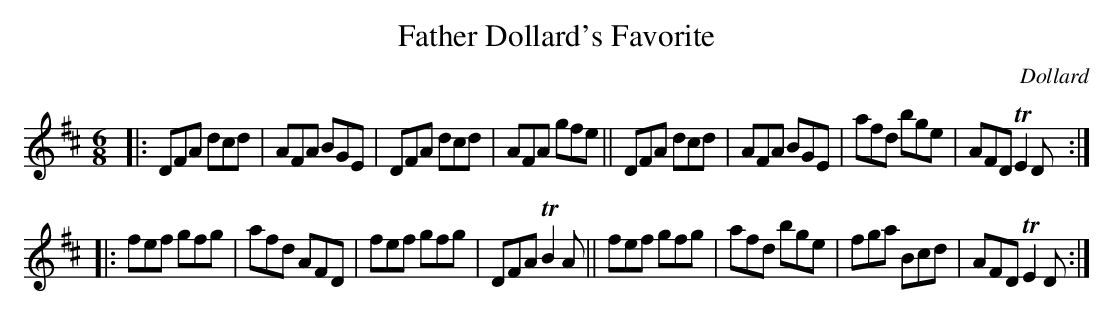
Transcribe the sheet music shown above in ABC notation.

X:1
T: Father Dollard's Favorite
O: Dollard
M: 6/8
L: 1/8
K: D
|:\
DFA dcd | AFA BGE | DFA dcd | AFA gfe ||\
DFA dcd | AFA BGE | afd bge | AFD TE2D :|
|:\
fef gfg | afd AFD | fef gfg | DFA TB2A ||\
fef gfg | afd bge | fga Bcd | AFD TE2D :|
